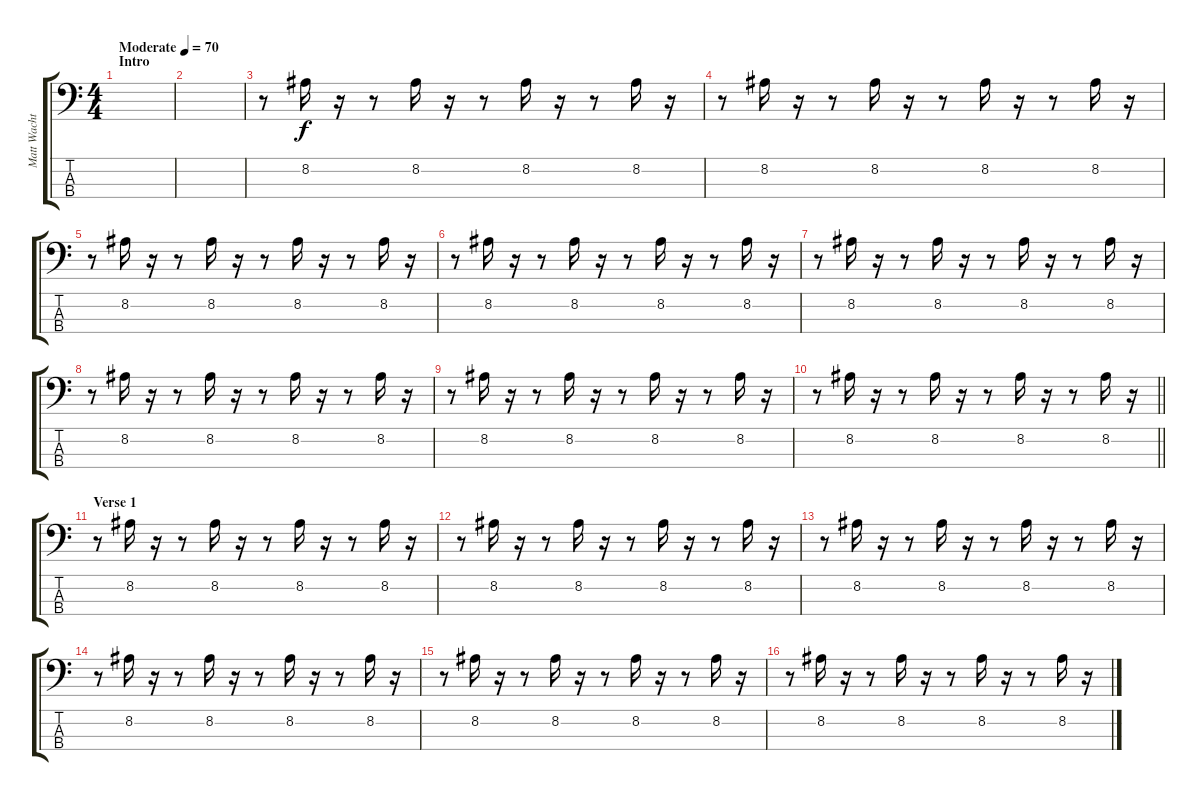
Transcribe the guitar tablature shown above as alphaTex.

\track ("Matt Wachter (Bass)" "Matt Wacht") {instrument electricbassfinger}
\staff {score tabs}
\tuning (G2 D2 A1 E1) {hide}
\ts (4 4)
\section ("" "Intro")
\tempo (70 "Moderate")
\clef f4
\ks c
|
|
r.8 8.2.16 r.16 r.8 8.2.16 r.16 r.8 8.2.16 r.16 r.8 8.2.16 r.16 |
r.8 8.2.16 r.16 r.8 8.2.16 r.16 r.8 8.2.16 r.16 r.8 8.2.16 r.16 |
r.8 8.2.16 r.16 r.8 8.2.16 r.16 r.8 8.2.16 r.16 r.8 8.2.16 r.16 |
r.8 8.2.16 r.16 r.8 8.2.16 r.16 r.8 8.2.16 r.16 r.8 8.2.16 r.16 |
r.8 8.2.16 r.16 r.8 8.2.16 r.16 r.8 8.2.16 r.16 r.8 8.2.16 r.16 |
r.8 8.2.16 r.16 r.8 8.2.16 r.16 r.8 8.2.16 r.16 r.8 8.2.16 r.16 |
r.8 8.2.16 r.16 r.8 8.2.16 r.16 r.8 8.2.16 r.16 r.8 8.2.16 r.16 |
\barLineRight lightlight
r.8 8.2.16 r.16 r.8 8.2.16 r.16 r.8 8.2.16 r.16 r.8 8.2.16 r.16 |
\section ("" "Verse 1")
r.8 8.2.16 r.16 r.8 8.2.16 r.16 r.8 8.2.16 r.16 r.8 8.2.16 r.16 |
r.8 8.2.16 r.16 r.8 8.2.16 r.16 r.8 8.2.16 r.16 r.8 8.2.16 r.16 |
r.8 8.2.16 r.16 r.8 8.2.16 r.16 r.8 8.2.16 r.16 r.8 8.2.16 r.16 |
r.8 8.2.16 r.16 r.8 8.2.16 r.16 r.8 8.2.16 r.16 r.8 8.2.16 r.16 |
r.8 8.2.16 r.16 r.8 8.2.16 r.16 r.8 8.2.16 r.16 r.8 8.2.16 r.16 |
r.8 8.2.16 r.16 r.8 8.2.16 r.16 r.8 8.2.16 r.16 r.8 8.2.16 r.16
